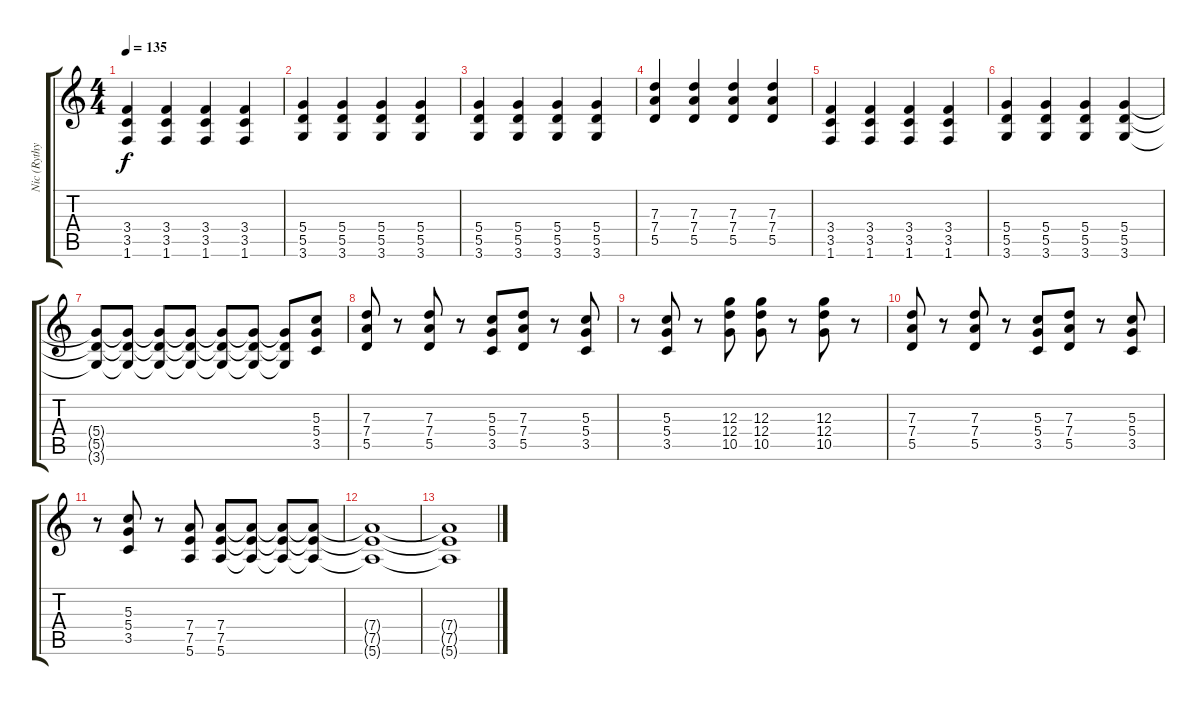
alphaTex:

\track ("Nic (Rythym)" "Nic (Rythy") {instrument overdrivenguitar}
\staff {score tabs}
\tuning (E4 B3 G3 D3 A2 E2) {hide}
\ts (4 4)
\tempo 135
\clef g2
\ks c
(3.4 3.5 1.6).4{dy f} (3.4 3.5 1.6).4 (3.4 3.5 1.6).4 (3.4 3.5 1.6).4 |
(5.4 5.5 3.6).4 (5.4 5.5 3.6).4 (5.4 5.5 3.6).4 (5.4 5.5 3.6).4 |
(5.4 5.5 3.6).4 (5.4 5.5 3.6).4 (5.4 5.5 3.6).4 (5.4 5.5 3.6).4 |
(7.3 7.4 5.5).4 (7.3 7.4 5.5).4 (7.3 7.4 5.5).4 (7.3 7.4 5.5).4 |
(3.4 3.5 1.6).4 (3.4 3.5 1.6).4 (3.4 3.5 1.6).4 (3.4 3.5 1.6).4 |
(5.4 5.5 3.6).4 (5.4 5.5 3.6).4 (5.4 5.5 3.6).4 (5.4 5.5 3.6).4 |
(5.4{t} 5.5{t} 3.6{t}).8 (5.4{t} 5.5{t} 3.6{t}).8 (5.4{t} 5.5{t} 3.6{t}).8 (5.4{t} 5.5{t} 3.6{t}).8 (5.4{t} 5.5{t} 3.6{t}).8 (5.4{t} 5.5{t} 3.6{t}).8 (5.4{t} 5.5{t} 3.6{t}).8 (5.3 5.4 3.5).8 |
(7.3 7.4 5.5).8 r.8 (7.3 7.4 5.5).8 r.8 (5.3 5.4 3.5).8 (7.3 7.4 5.5).8 r.8 (5.3 5.4 3.5).8 |
r.8 (5.3 5.4 3.5).8 r.8 (12.3 12.4 10.5).8 (12.3 12.4 10.5).8 r.8 (12.3 12.4 10.5).8 r.8 |
(7.3 7.4 5.5).8 r.8 (7.3 7.4 5.5).8 r.8 (5.3 5.4 3.5).8 (7.3 7.4 5.5).8 r.8 (5.3 5.4 3.5).8 |
r.8 (5.3 5.4 3.5).8 r.8 (7.4 7.5 5.6).8 (7.4 7.5 5.6).8 (7.4{t} 7.5{t} 5.6{t}).8 (7.4{t} 7.5{t} 5.6{t}).8 (7.4{t} 7.5{t} 5.6{t}).8 |
(7.4{t} 7.5{t} 5.6{t}).1 |
(7.4{t} 7.5{t} 5.6{t}).1
